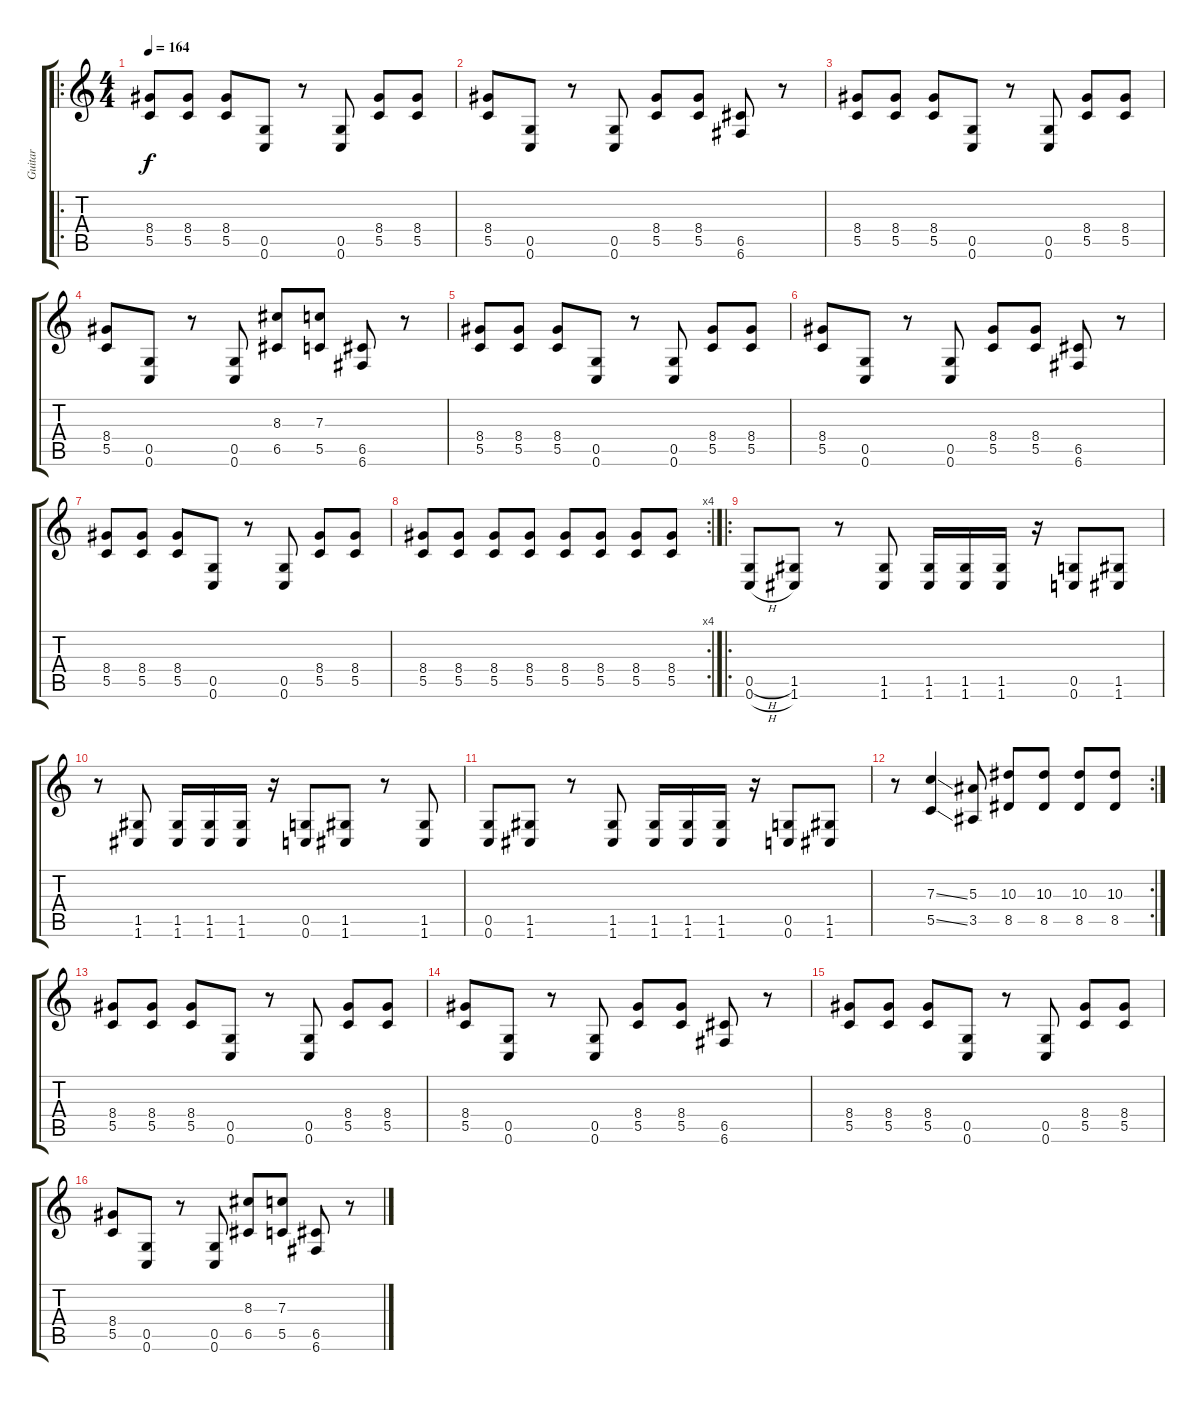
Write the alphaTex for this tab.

\track ("Guitar" "Guitar") {instrument distortionguitar}
\staff {score tabs}
\tuning (D4 A3 F3 C3 G2 C2) {hide}
\ro
\ts (4 4)
\tempo 164
\clef g2
\ks c
(8.4 5.5).8{dy f instrument distortionguitar} (8.4 5.5).8 (8.4 5.5).8 (0.5 0.6).8 r.8 (0.5 0.6).8 (8.4 5.5).8 (8.4 5.5).8 |
(8.4 5.5).8 (0.5 0.6).8 r.8 (0.5 0.6).8 (8.4 5.5).8 (8.4 5.5).8 (6.5 6.6).8 r.8 |
(8.4 5.5).8 (8.4 5.5).8 (8.4 5.5).8 (0.5 0.6).8 r.8 (0.5 0.6).8 (8.4 5.5).8 (8.4 5.5).8 |
(8.4 5.5).8 (0.5 0.6).8 r.8 (0.5 0.6).8 (8.3 6.5).8 (7.3 5.5).8 (6.5 6.6).8 r.8 |
(8.4 5.5).8 (8.4 5.5).8 (8.4 5.5).8 (0.5 0.6).8 r.8 (0.5 0.6).8 (8.4 5.5).8 (8.4 5.5).8 |
(8.4 5.5).8 (0.5 0.6).8 r.8 (0.5 0.6).8 (8.4 5.5).8 (8.4 5.5).8 (6.5 6.6).8 r.8 |
(8.4 5.5).8 (8.4 5.5).8 (8.4 5.5).8 (0.5 0.6).8 r.8 (0.5 0.6).8 (8.4 5.5).8 (8.4 5.5).8 |
\rc 4
(8.4 5.5).8 (8.4 5.5).8 (8.4 5.5).8 (8.4 5.5).8 (8.4 5.5).8 (8.4 5.5).8 (8.4 5.5).8 (8.4 5.5).8 |
\ro
(0.5{h} 0.6{h}).8 (1.5 1.6).8 r.8 (1.5 1.6).8 (1.5 1.6).16 (1.5 1.6).16 (1.5 1.6).16 r.16 (0.5 0.6).8 (1.5 1.6).8 |
r.8 (1.5 1.6).8 (1.5 1.6).16 (1.5 1.6).16 (1.5 1.6).16 r.16 (0.5 0.6).8 (1.5 1.6).8 r.8 (1.5 1.6).8 |
(0.5 0.6).8 (1.5 1.6).8 r.8 (1.5 1.6).8 (1.5 1.6).16 (1.5 1.6).16 (1.5 1.6).16 r.16 (0.5 0.6).8 (1.5 1.6).8 |
\rc 2
r.8 (7.3{ss} 5.5{ss}).4 (5.3 3.5).8 (10.3 8.5).8 (10.3 8.5).8 (10.3 8.5).8 (10.3 8.5).8 |
(8.4 5.5).8 (8.4 5.5).8 (8.4 5.5).8 (0.5 0.6).8 r.8 (0.5 0.6).8 (8.4 5.5).8 (8.4 5.5).8 |
(8.4 5.5).8 (0.5 0.6).8 r.8 (0.5 0.6).8 (8.4 5.5).8 (8.4 5.5).8 (6.5 6.6).8 r.8 |
(8.4 5.5).8 (8.4 5.5).8 (8.4 5.5).8 (0.5 0.6).8 r.8 (0.5 0.6).8 (8.4 5.5).8 (8.4 5.5).8 |
(8.4 5.5).8 (0.5 0.6).8 r.8 (0.5 0.6).8 (8.3 6.5).8 (7.3 5.5).8 (6.5 6.6).8 r.8
